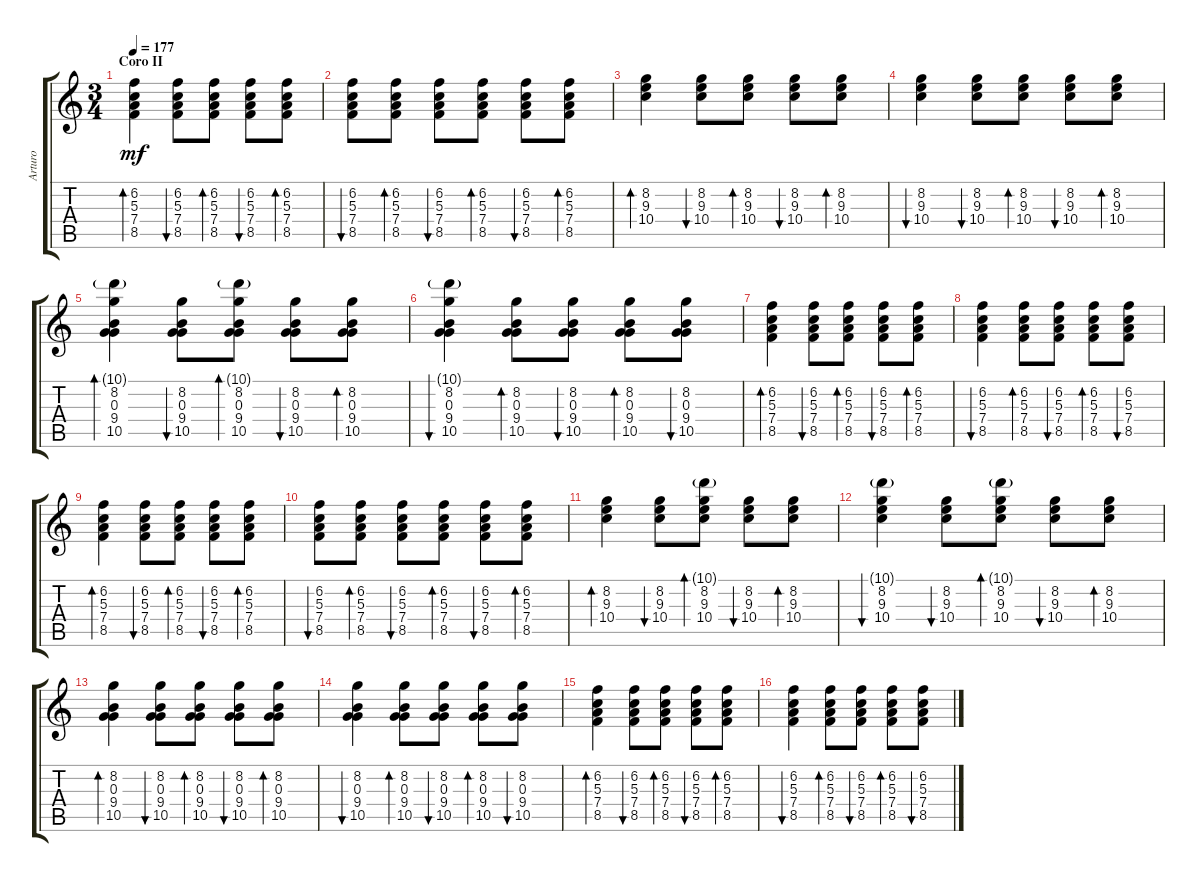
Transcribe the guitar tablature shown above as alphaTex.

\track ("Arturo" "Arturo") {instrument acousticguitarsteel}
\staff {score tabs}
\tuning (E4 B3 G3 D3 A2 E2) {hide}
\ts (3 4)
\section ("" "Coro II")
\tempo 177
\clef g2
\ks c
(6.2 5.3 7.4 8.5).4{bd 30 dy mf beam Down} (6.2 5.3 7.4 8.5).8{bu 30} (6.2 5.3 7.4 8.5).8{bd 30} (6.2 5.3 7.4 8.5).8{bu 30} (6.2 5.3 7.4 8.5).8{bd 30} |
(6.2 5.3 7.4 8.5).8{bu 30} (6.2 5.3 7.4 8.5).8{bd 30} (6.2 5.3 7.4 8.5).8{bu 30} (6.2 5.3 7.4 8.5).8{bd 30} (6.2 5.3 7.4 8.5).8{bu 30} (6.2 5.3 7.4 8.5).8{bd 30} |
(8.2 9.3 10.4).4{bd 30} (8.2 9.3 10.4).8{bu 30} (8.2 9.3 10.4).8{bd 30} (8.2 9.3 10.4).8{bu 30} (8.2 9.3 10.4).8{bd 30} |
(8.2 9.3 10.4).4{bu 30} (8.2 9.3 10.4).8{bu 30} (8.2 9.3 10.4).8{bd 30} (8.2 9.3 10.4).8{bu 30} (8.2 9.3 10.4).8{bd 30} |
(10.1{g} 8.2 0.3 9.4 10.5).4{bd 30} (8.2 0.3 9.4 10.5).8{bu 30} (10.1{g} 8.2 0.3 9.4 10.5).8{bd 30} (8.2 0.3 9.4 10.5).8{bu 30} (8.2 0.3 9.4 10.5).8{bd 30} |
(10.1{g} 8.2 0.3 9.4 10.5).4{bu 30} (8.2 0.3 9.4 10.5).8{bd 30} (8.2 0.3 9.4 10.5).8{bu 30} (8.2 0.3 9.4 10.5).8{bd 30} (8.2 0.3 9.4 10.5).8{bu 30} |
(6.2 5.3 7.4 8.5).4{bd 30} (6.2 5.3 7.4 8.5).8{bu 30} (6.2 5.3 7.4 8.5).8{bd 30} (6.2 5.3 7.4 8.5).8{bu 30} (6.2 5.3 7.4 8.5).8{bd 30} |
(6.2 5.3 7.4 8.5).4{bu 30} (6.2 5.3 7.4 8.5).8{bd 30} (6.2 5.3 7.4 8.5).8{bu 30} (6.2 5.3 7.4 8.5).8{bd 30} (6.2 5.3 7.4 8.5).8{bu 30} |
(6.2 5.3 7.4 8.5).4{bd 30} (6.2 5.3 7.4 8.5).8{bu 30} (6.2 5.3 7.4 8.5).8{bd 30} (6.2 5.3 7.4 8.5).8{bu 30} (6.2 5.3 7.4 8.5).8{bd 30} |
(6.2 5.3 7.4 8.5).8{bu 30} (6.2 5.3 7.4 8.5).8{bd 30} (6.2 5.3 7.4 8.5).8{bu 30} (6.2 5.3 7.4 8.5).8{bd 30} (6.2 5.3 7.4 8.5).8{bu 30} (6.2 5.3 7.4 8.5).8{bd 30} |
(8.2 9.3 10.4).4{bd 30} (8.2 9.3 10.4).8{bu 30} (10.1{g} 8.2 9.3 10.4).8{bd 30} (8.2 9.3 10.4).8{bu 30} (8.2 9.3 10.4).8{bd 30} |
(10.1{g} 8.2 9.3 10.4).4{bu 30} (8.2 9.3 10.4).8{bu 30} (10.1{g} 8.2 9.3 10.4).8{bd 30} (8.2 9.3 10.4).8{bu 30} (8.2 9.3 10.4).8{bd 30} |
(8.2 0.3 9.4 10.5).4{bd 30} (8.2 0.3 9.4 10.5).8{bu 30} (8.2 0.3 9.4 10.5).8{bd 30} (8.2 0.3 9.4 10.5).8{bu 30} (8.2 0.3 9.4 10.5).8{bd 30} |
(8.2 0.3 9.4 10.5).4{bu 30} (8.2 0.3 9.4 10.5).8{bd 30} (8.2 0.3 9.4 10.5).8{bu 30} (8.2 0.3 9.4 10.5).8{bd 30} (8.2 0.3 9.4 10.5).8{bu 30} |
(6.2 5.3 7.4 8.5).4{bd 30} (6.2 5.3 7.4 8.5).8{bu 30} (6.2 5.3 7.4 8.5).8{bd 30} (6.2 5.3 7.4 8.5).8{bu 30} (6.2 5.3 7.4 8.5).8{bd 30} |
(6.2 5.3 7.4 8.5).4{bu 30} (6.2 5.3 7.4 8.5).8{bd 30} (6.2 5.3 7.4 8.5).8{bu 30} (6.2 5.3 7.4 8.5).8{bd 30} (6.2 5.3 7.4 8.5).8{bu 30}
